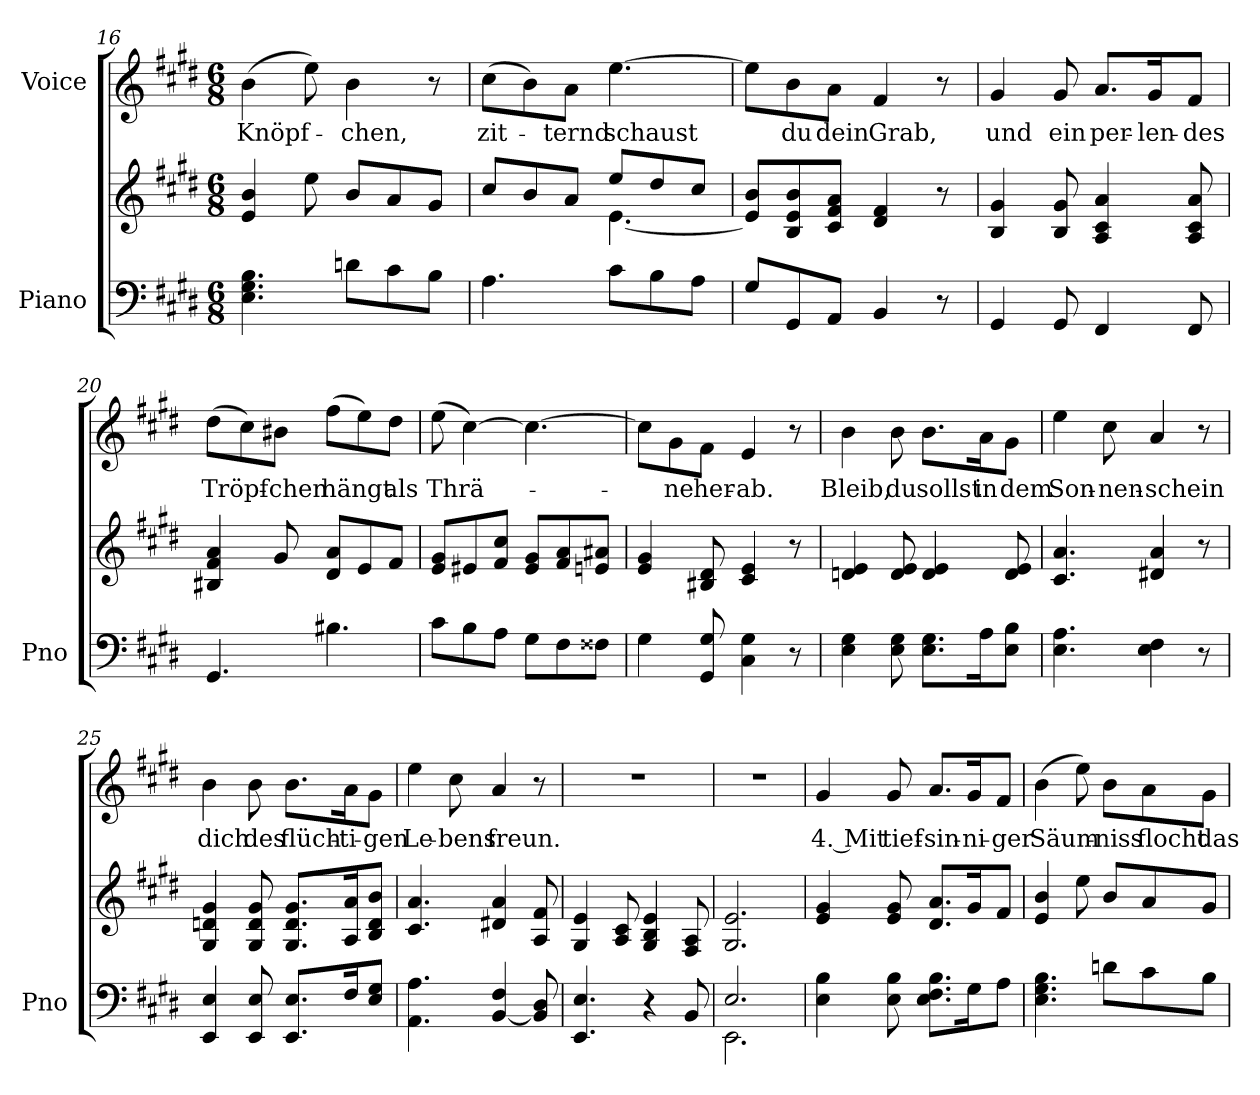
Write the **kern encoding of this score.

**kern	**kern	**kern	**text
*part2	*part2	*part1	*part1
*staff3	*staff2	*staff1	*staff1
*I"Piano	*	*I"Voice	*
*I'Pno	*	*	*
*clefF4	*clefG2	*clefG2	*
*k[f#c#g#d#]	*k[f#c#g#d#]	*k[f#c#g#d#]	*
*M6/8	*M6/8	*M6/8	*
=16	=16	=16	=16
!	!	!	!LO:LY:b
4.E\ 4.G#\ 4.B\	4e/ 4b/	(>4b\	Knöpf-
.	8ee\	8ee\)	.
!	!	!	!LO:LY:b
8dn\L	8b/L	4b\	chen,
8c#\	8a/	.	.
8B\J	8g#/J	8r	.
=17	=17	=17	=17
*	*^	*	*
!	!	!	!	!LO:LY:b
4.A\	8cc#/L	4.ryy	(>8cc#\L	zit-
.	8b/	.	8b\)	.
!	!	!	!	!LO:LY:b
.	8a/J	.	8a\J	ternd
!	!	!	!	!LO:LY:b
8c#\L	8ee/L	[4.e\	[4.ee\	schaust
8B\	8dd#/	.	.	.
8A\J	8cc#/J	.	.	.
*	*v	*v	*	*
!!LO:LB:g=z
=18	=18	=18	=18
8G#/L	8e/] 8b/L	8ee\L]	.
!	!	!	!LO:LY:b
8GG#/	8B/ 8e/ 8b/	8b\	du
!	!	!	!LO:LY:b
8AA/J	8c#/ 8f#/ 8a/J	8a\J	dein
!	!	!	!LO:LY:b
4BB/	4d#/ 4f#/	4f#/	Grab,
8r	8r	8r	.
=19	=19	=19	=19
!	!	!	!LO:LY:b
4GG#/	4B/ 4g#/	4g#/	und
!	!	!	!LO:LY:b
8GG#/	8B/ 8g#/	8g#/	ein
!	!	!	!LO:LY:b
4FF#/	4A/ 4c#/ 4a/	8.a/L	per-
!	!	!	!LO:LY:b
.	.	16g#/K	-len-
!	!	!	!LO:LY:b
8FF#/	8A/ 8c#/ 8a/	8f#/J	-des
=20	=20	=20	=20
!	!	!	!LO:LY:b
4.GG#/	4B#X/ 4f#/ 4a/	(>8dd#\L	Tröpf-
.	.	8cc#\)	.
!	!	!	!LO:LY:b
.	8g#/	8b#X\J	-chen
!	!	!	!LO:LY:b
4.B#X\	8d#/ 8a/L	(>8ff#\L	hängt
.	8e/	8ee\)	.
!	!	!	!LO:LY:b
.	8f#/J	8dd#\J	als
!!LO:LB:g=z
=21	=21	=21	=21
!	!	!	!LO:LY:b
8c#\L	8e/ 8g#/L	(>8ee\	Thrä-
8B\	8e#X/	[4cc#\)	.
8A\J	8f#/ 8cc#/J	.	.
8G#\L	8e#/ 8g#/L	4.cc#\_	.
8F#\	8f#/ 8a/	.	.
8F##X\J	8en/ 8a#X/J	.	.
=22	=22	=22	=22
4G#\	4e/ 4g#/	8cc#\L]	.
!	!	!	!LO:LY:b
.	.	8g#\	-ne
!	!	!	!LO:LY:b
8GG#/ 8G#/	8B#X/ 8d#/	8f#\J	her-
!	!	!	!LO:LY:b
4C#\ 4G#\	4c#/ 4e/	4e/	ab.
8r	8r	8r	.
=23	=23	=23	=23
!	!	!	!LO:LY:b
4E\ 4G#\	4dn/ 4e/	4b\	Bleib,
!	!	!	!LO:LY:b
8E\ 8G#\	8d/ 8e/	8b\	du
!	!	!	!LO:LY:b
8.E\ 8.G#\L	4d/ 4e/	8.b\L	sollst
!	!	!	!LO:LY:b
16A\K	.	16a\K	in
!	!	!	!LO:LY:b
8E\ 8B\J	8d/ 8e/	8g#\J	dem
=24	=24	=24	=24
!	!	!	!LO:LY:b
4.E\ 4.A\	4.c#/ 4.a/	4ee\	Son-
!	!	!	!LO:LY:b
.	.	8cc#\	-nen-
!	!	!	!LO:LY:b
4E\ 4F#\	4d#X/ 4a/	4a/	-schein
8r	8r	8r	.
!!LO:LB:g=z
=25	=25	=25	=25
!	!	!	!LO:LY:b
4EE/ 4E/	4G#/ 4dn/ 4g#/	4b\	dich
!	!	!	!LO:LY:b
8EE/ 8E/	8G#/ 8d/ 8g#/	8b\	des
!	!	!	!LO:LY:b
8.EE/ 8.E/L	8.G#/ 8.d/ 8.g#/L	8.b\L	flüch-
!	!	!	!LO:LY:b
16F#/K	16A/ 16a/K	16a\K	-ti-
!	!	!	!LO:LY:b
8E/ 8G#/J	8B/ 8d/ 8b/J	8g#\J	-gen
=26	=26	=26	=26
!	!	!	!LO:LY:b
4.AA\ 4.A\	4.c#/ 4.a/	4ee\	Le-
!	!	!	!LO:LY:b
.	.	8cc#\	-bens
!	!	!	!LO:LY:b
[4BB/ 4F#/	4d#X/ 4a/	4a/	freun.
8BB/] 8D#/	8A/ 8f#/	8r	.
=27	=27	=27	=27
4.EE/ 4.E/	4G#/ 4e/	2.r	.
.	8A/ 8c#/	.	.
4r	4G#/ 4B/ 4e/	.	.
8BB/	8F#/ 8A/	.	.
=28	=28	=28	=28
*^	*	*	*
2.E/	2.EE\	2.G#/ 2.e/	2.r	.
!!LO:PB:g=z
=29	=29	=29	=29	=29
!	!	!	!	!LO:LY:b
*v	*v	*	*	*
4E\ 4B\	4e/ 4g#/	4g#/	4. Mit
!	!	!	!LO:LY:b
8E\ 8B\	8e/ 8g#/	8g#/	tief-
!	!	!	!LO:LY:b
8.E\ 8.F#\ 8.B\L	8.d#/ 8.a/L	8.a/L	-sin-
!	!	!	!LO:LY:b
16G#\K	16g#/K	16g#/K	-ni-
!	!	!	!LO:LY:b
8A\J	8f#/J	8f#/J	-ger
=30	=30	=30	=30
!	!	!	!LO:LY:b
4.E\ 4.G#\ 4.B\	4e/ 4b/	(>4b\	Säum-
.	8ee\	8ee\)	.
!	!	!	!LO:LY:b
8dn\L	8b/L	8b\L	-niss
!	!	!	!LO:LY:b
8c#\	8a/	8a\	flocht
!	!	!	!LO:LY:b
8B\J	8g#/J	8g#\J	das
=	=	=	=
*-	*-	*-	*-
